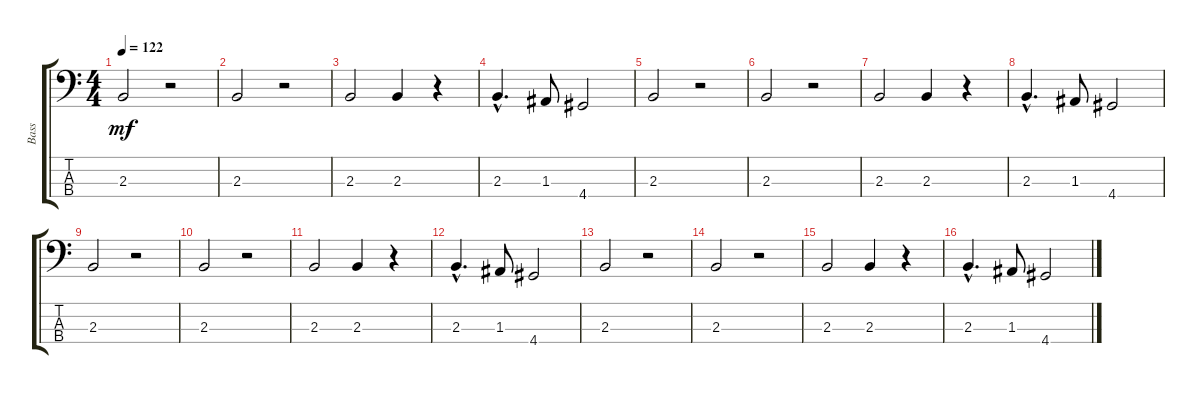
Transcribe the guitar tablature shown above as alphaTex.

\track ("Bass" "Bass") {instrument fretlessbass}
\staff {score tabs}
\tuning (G2 D2 A1 E1) {hide}
\ts (4 4)
\tempo 122
\clef f4
\ks c
2.3.2{dy mf} r.2 |
2.3.2 r.2 |
2.3.2 2.3.4 r.4 |
2.3{hac}.4{d} 1.3.8 4.4.2 |
2.3.2 r.2 |
2.3.2 r.2 |
2.3.2 2.3.4 r.4 |
2.3{hac}.4{d} 1.3.8 4.4.2 |
2.3.2 r.2 |
2.3.2 r.2 |
2.3.2 2.3.4 r.4 |
2.3{hac}.4{d} 1.3.8 4.4.2 |
2.3.2 r.2 |
2.3.2 r.2 |
2.3.2 2.3.4 r.4 |
2.3{hac}.4{d} 1.3.8 4.4.2
